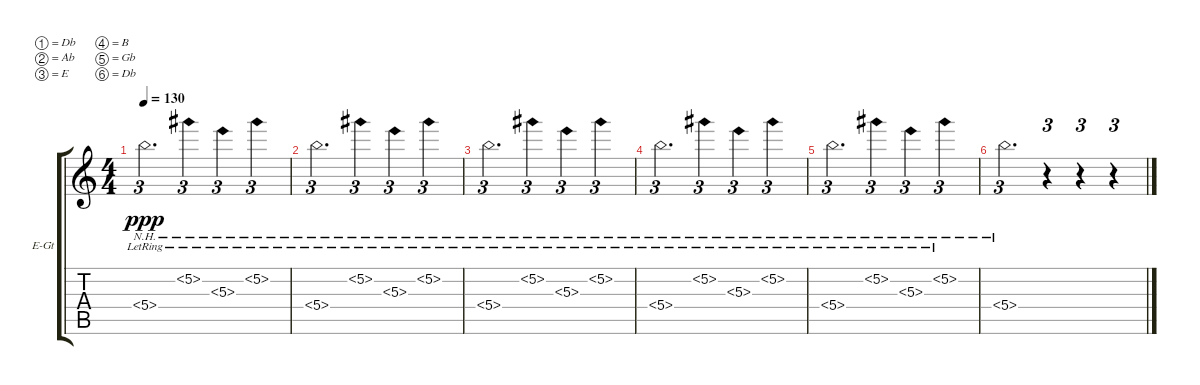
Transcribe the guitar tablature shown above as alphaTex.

\bracketExtendMode groupsimilarinstruments
\firstSystemTrackNameOrientation horizontal
\otherSystemsTrackNameOrientation horizontal
\track ("Solo" "E-Gt") {instrument overdrivenguitar}
\staff {score tabs}
\tuning (Db4 Ab3 E3 B2 Gb2 Db2)
\ts (4 4)
\tempo 130
\clef g2
\ks c
5.4{nh lr}.2{d tu (3 2) dy ppp} 5.2{nh lr}.4{tu (3 2)} 5.3{nh lr}.4{tu (3 2)} 5.2{nh lr}.4{tu (3 2)} |
5.4{nh lr}.2{d tu (3 2)} 5.2{nh lr}.4{tu (3 2)} 5.3{nh lr}.4{tu (3 2)} 5.2{nh lr}.4{tu (3 2)} |
5.4{nh lr}.2{d tu (3 2)} 5.2{nh lr}.4{tu (3 2)} 5.3{nh lr}.4{tu (3 2)} 5.2{nh lr}.4{tu (3 2)} |
5.4{nh lr}.2{d tu (3 2)} 5.2{nh lr}.4{tu (3 2)} 5.3{nh lr}.4{tu (3 2)} 5.2{nh lr}.4{tu (3 2)} |
5.4{nh lr}.2{d tu (3 2)} 5.2{nh lr}.4{tu (3 2)} 5.3{nh lr}.4{tu (3 2)} 5.2{nh lr}.4{tu (3 2)} |
5.4{nh}.2{d tu (3 2)} r.4{tu (3 2)} r.4{tu (3 2)} r.4{tu (3 2)}
